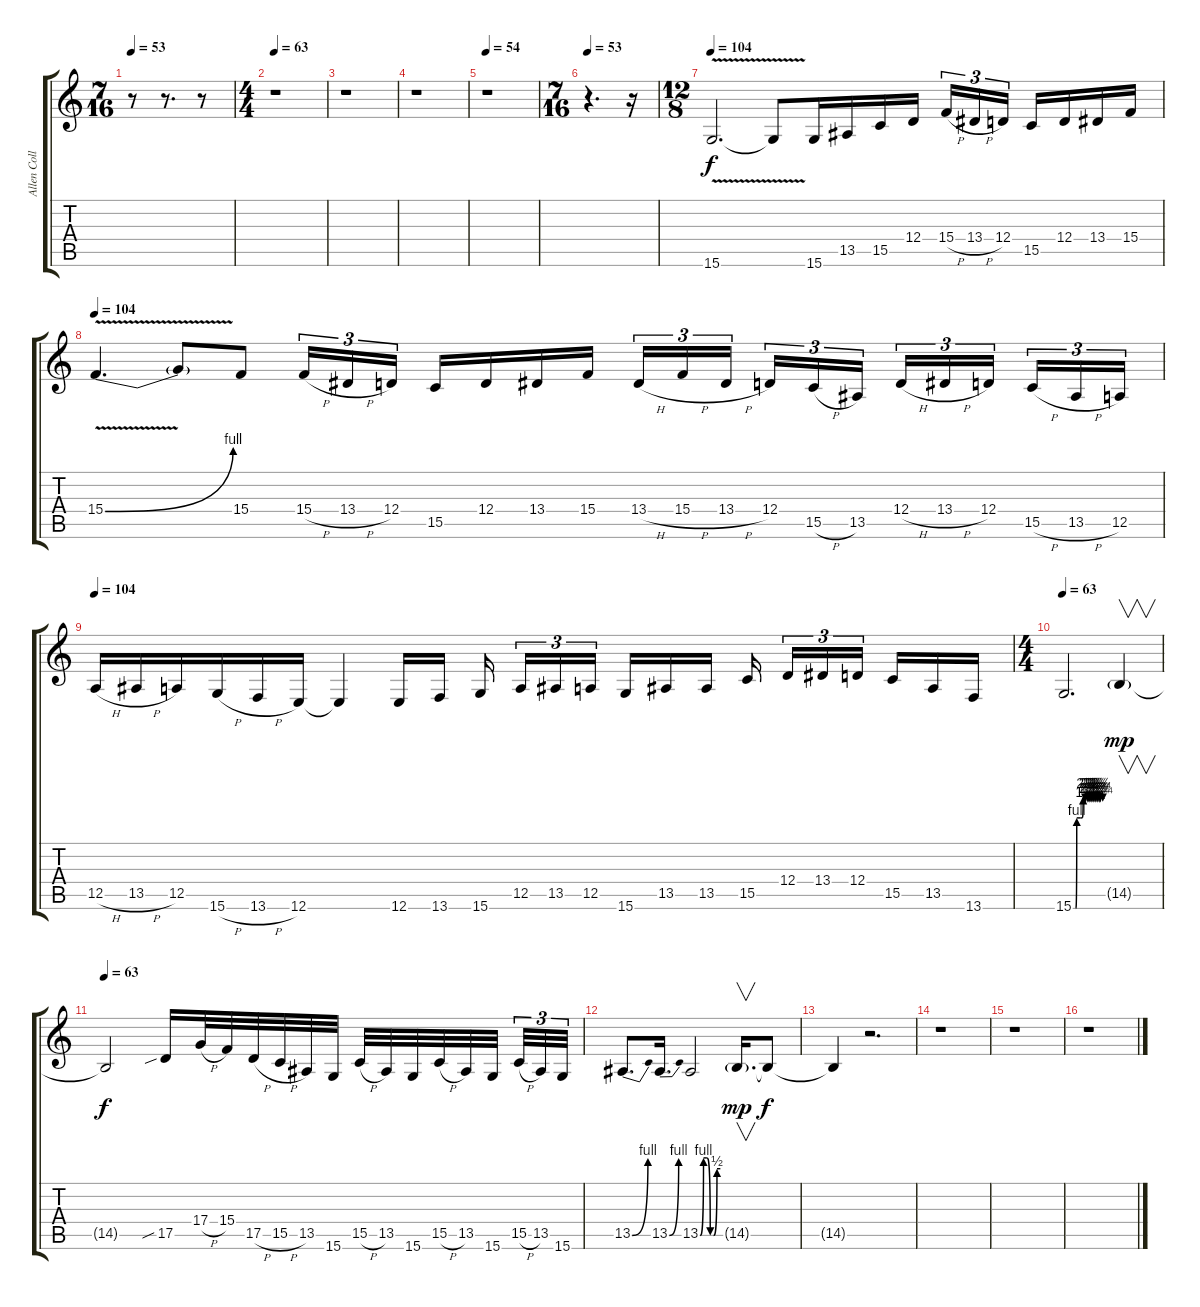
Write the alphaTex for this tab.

\track ("Allen Collins (overdubs solo)" "Allen Coll") {instrument lead5charang}
\staff {score tabs}
\tuning (E4 B3 G3 D3 A2 E2) {hide}
\ts (7 16)
\tempo 53
\clef g2
\ks c
r.8{dy f} r.8{d} r.8 |
\ts (4 4)
\tempo 63
r.1 |
r.1 |
r.1 |
\tempo 54
r.1 |
\ts (7 16)
\tempo 53
r.4{d} r.16 |
\ts (12 8)
\tempo 104
15.6{v}.2{d} 15.6{t}.8 15.6.16 13.5.16 15.5.16 12.4.16 15.4{h}.16{tu (3 2)} 13.4{h}.16{tu (3 2)} 12.4.16{tu (3 2)} 15.5.16 12.4.16 13.4.16 15.4.16 |
\tempo 104
15.4{be (bend 0 0 60 4) v}.4{d} 15.4{t}.8 15.4.8 15.4{h}.16{tu (3 2)} 13.4{h}.16{tu (3 2)} 12.4.16{tu (3 2)} 15.5.16 12.4.16 13.4.16 15.4.16 13.4{h}.16{tu (3 2)} 15.4{h}.16{tu (3 2)} 13.4{h}.16{tu (3 2)} 12.4.16{tu (3 2)} 15.5{h}.16{tu (3 2)} 13.5.16{tu (3 2)} 12.4{h}.16{tu (3 2)} 13.4{h}.16{tu (3 2)} 12.4.16{tu (3 2)} 15.5{h}.16{tu (3 2)} 13.5{h}.16{tu (3 2)} 12.5.16{tu (3 2)} |
\tempo 104
12.5{h}.16 13.5{h}.16 12.5.16 15.6{h}.16 13.6{h}.16 12.6.16 12.6{t}.4 12.6.16 13.6.16 15.6.16 12.5.16{tu (3 2)} 13.5.16{tu (3 2)} 12.5.16{tu (3 2)} 15.6.16 13.5.16 13.5.16 15.5.16 12.4.16{tu (3 2)} 13.4.16{tu (3 2)} 12.4.16{tu (3 2)} 15.5.16 13.5.16 13.6.16 |
\ts (4 4)
\tempo 63
15.6{be (custom 0 0 5 0 7 4 15 4 18 4 20 8 24 7 26 9 29 7 31 9 33 7 35 9 37 7 39 9 41 7 43 9 45 7 47 9 49 7 51 9 53 7 56 9 60 7)}.2{d} 14.5{g}.4{v dy mp} |
\tempo 63
14.5{t}.2{dy f} 17.5{sib}.16 17.4{h}.32 15.4.32 17.5{h}.32 15.5{h}.32 13.5.32 15.6.32 15.5{h}.32 13.5.32 15.6.32 15.5{h}.32 13.5.32 15.6.32 15.5{h}.32{tu (3 2)} 13.5.32{tu (3 2)} 15.6.32{tu (3 2)} |
13.5{be (bend 0 0 60 4)}.8{d} 13.5{be (bend 0 0 60 4)}.16{d} 13.5{be (custom 0 0 10 4 20 4 30 0 40 0 50 2 60 2)}.2 14.5{g}.16{v d dy mp} 14.5{t}.8{dy f} |
14.5{t}.4 r.2{d} |
r.1 |
r.1 |
r.1
